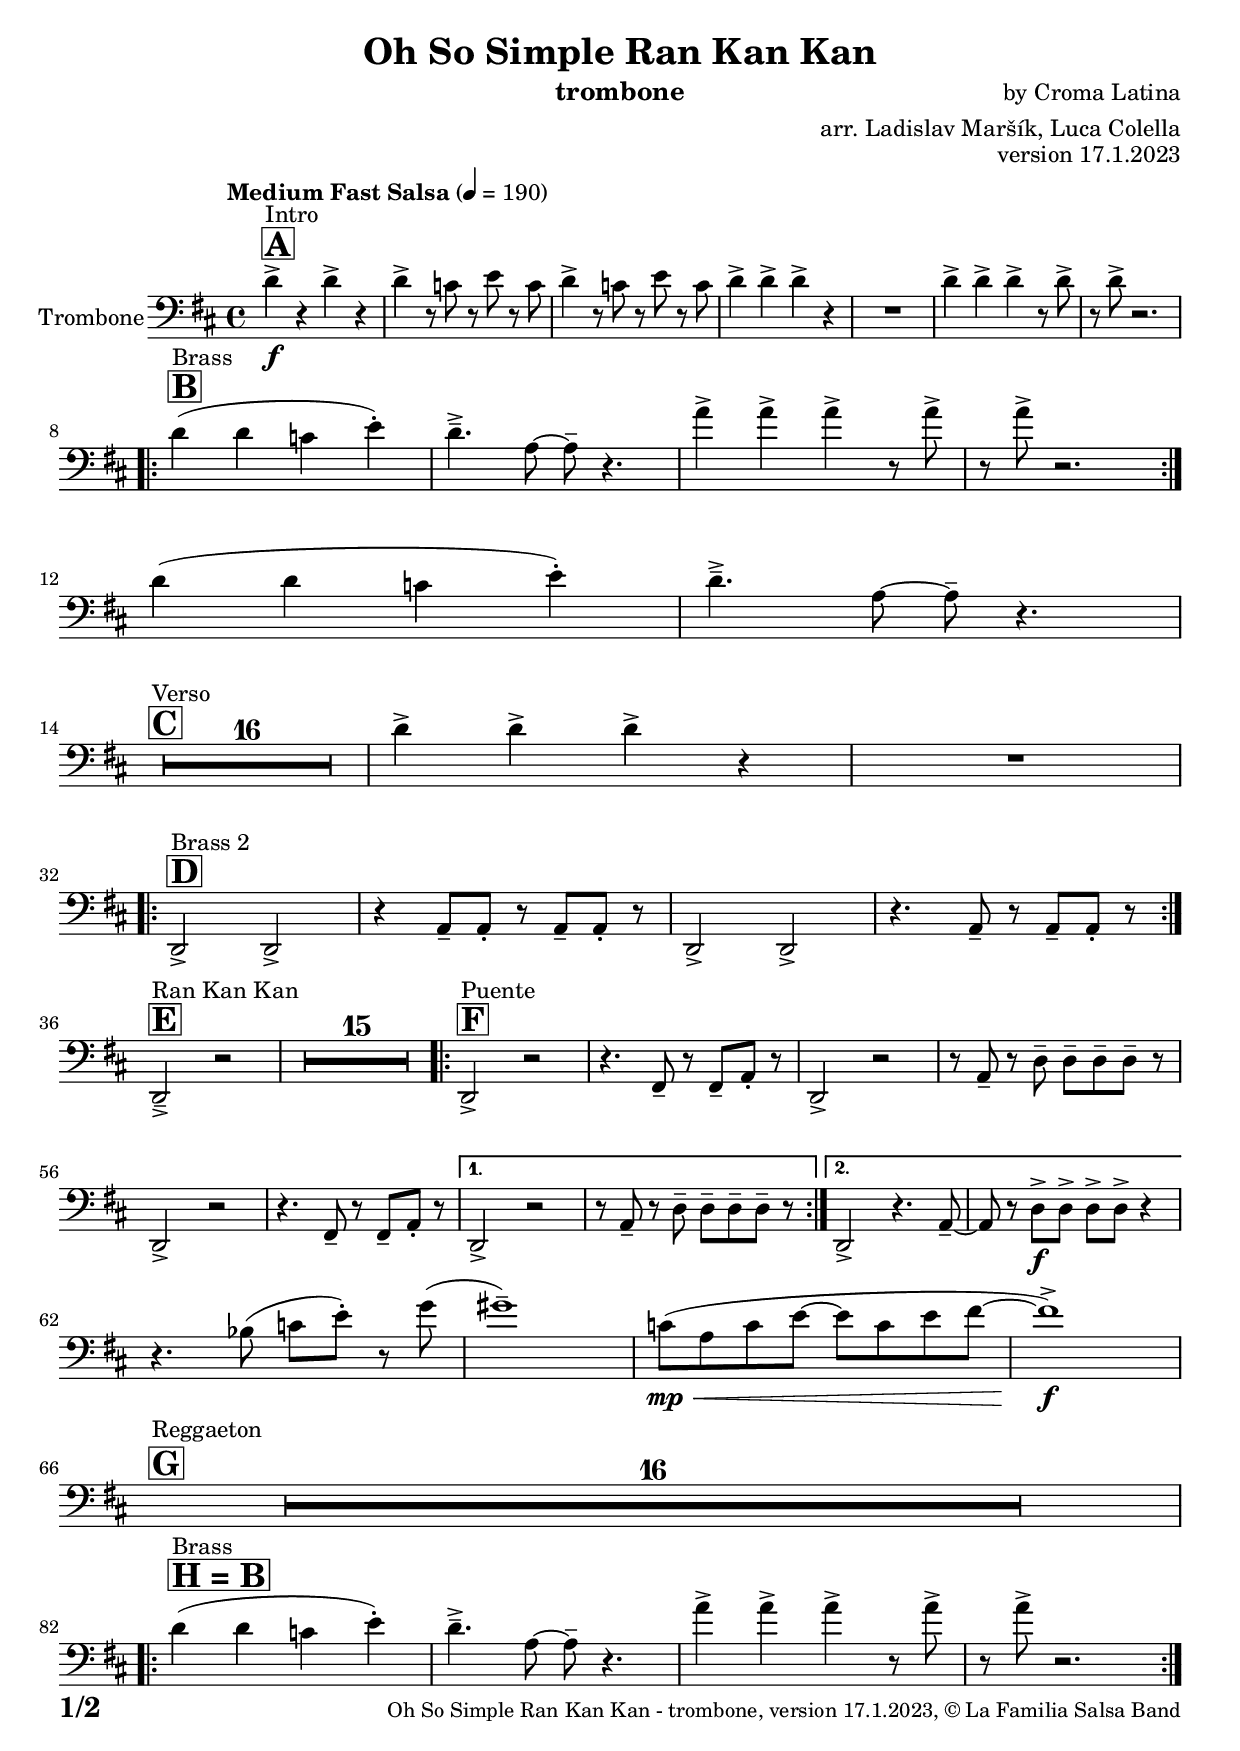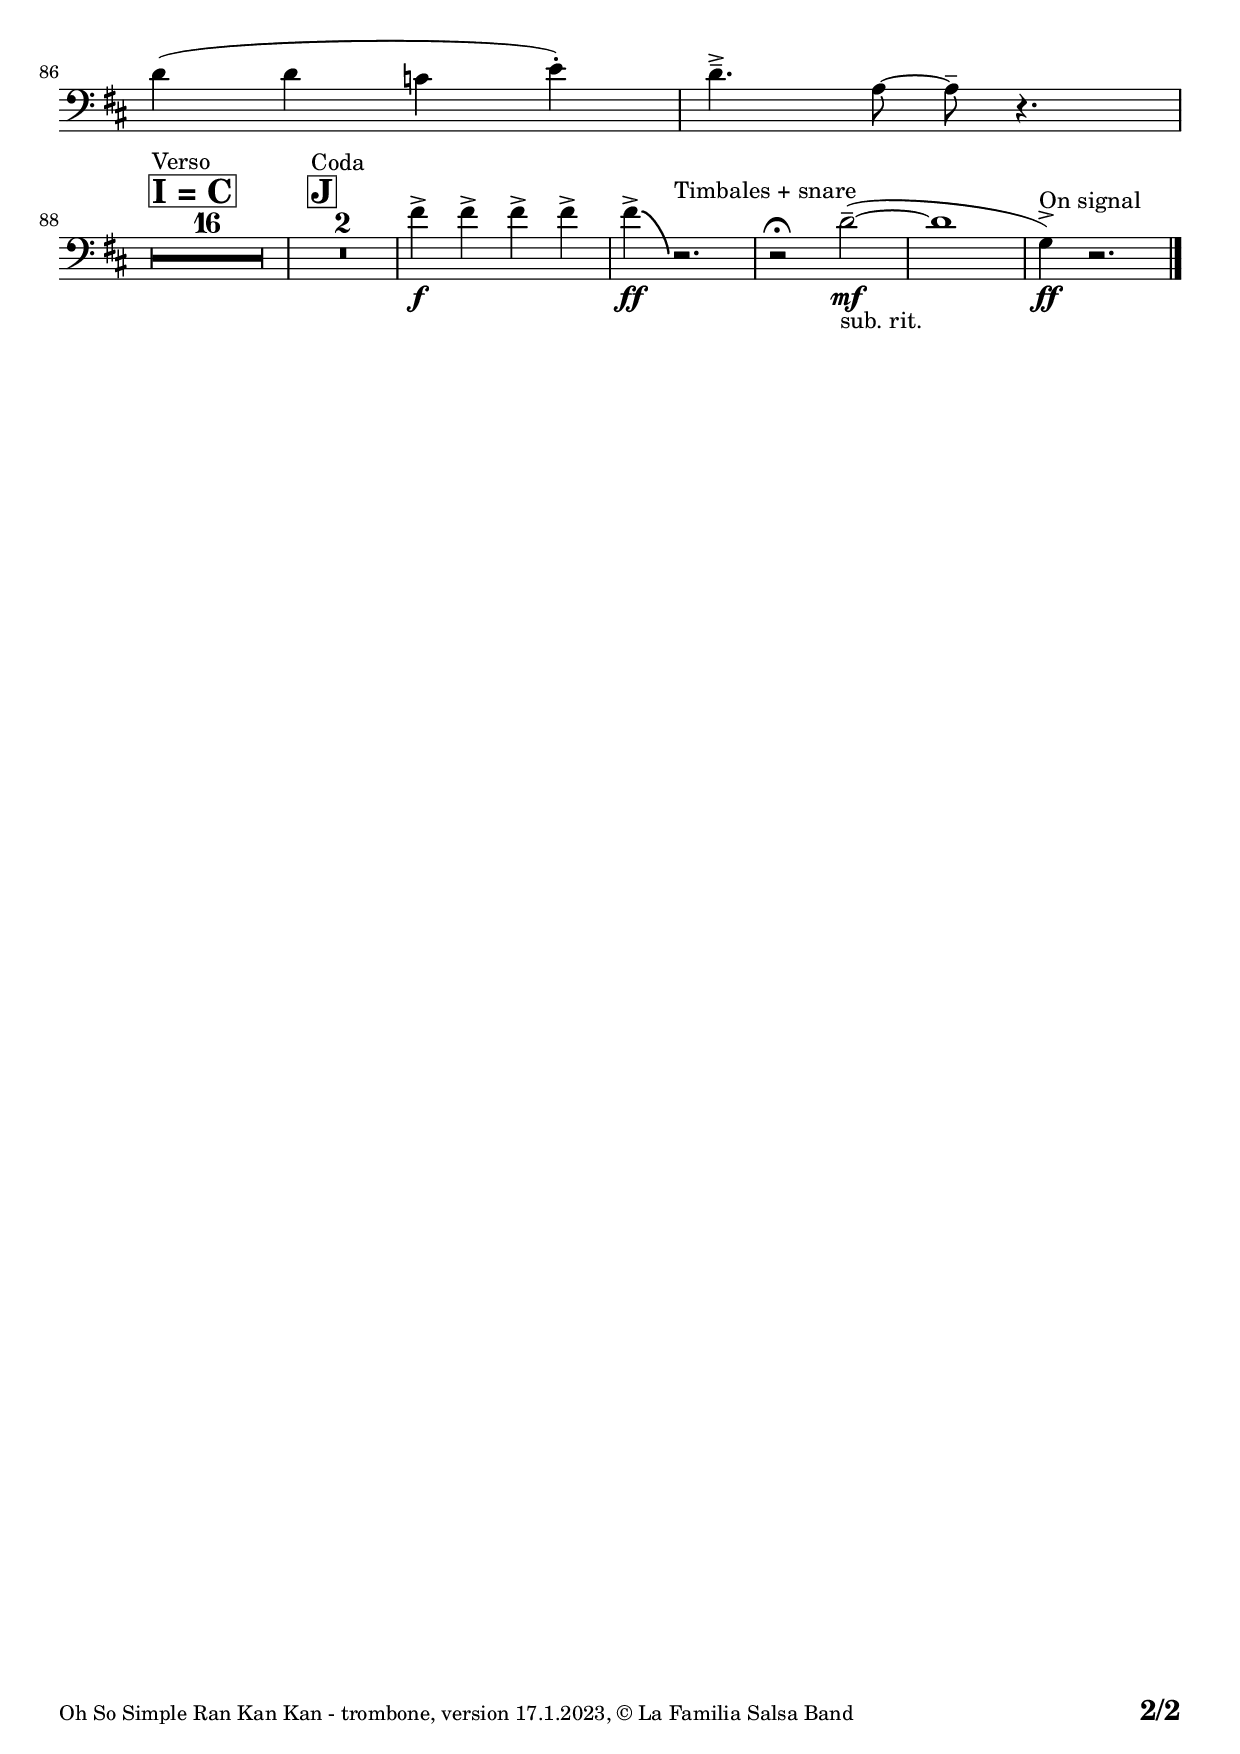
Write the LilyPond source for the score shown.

\version "2.24.0"

% Sheet revision 2022_09


\header {
  title = "Oh So Simple Ran Kan Kan"
  instrument = "trombone"
  composer = "by Croma Latina"
  arranger = "arr. Ladislav Maršík, Luca Colella"
  opus = "version 17.1.2023"
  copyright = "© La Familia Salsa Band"
}

inst =
#(define-music-function
  (string)
  (string?)
  #{ <>^\markup \abs-fontsize #16 \bold \box #string #})

makePercent = #(define-music-function (note) (ly:music?)
                 (make-music 'PercentEvent 'length (ly:music-length note)))

#(define (test-stencil grob text)
   (let* ((orig (ly:grob-original grob))
          (siblings (ly:spanner-broken-into orig)) ; have we been split?
          (refp (ly:grob-system grob))
          (left-bound (ly:spanner-bound grob LEFT))
          (right-bound (ly:spanner-bound grob RIGHT))
          (elts-L (ly:grob-array->list (ly:grob-object left-bound 'elements)))
          (elts-R (ly:grob-array->list (ly:grob-object right-bound 'elements)))
          (break-alignment-L
           (filter
            (lambda (elt) (grob::has-interface elt 'break-alignment-interface))
            elts-L))
          (break-alignment-R
           (filter
            (lambda (elt) (grob::has-interface elt 'break-alignment-interface))
            elts-R))
          (break-alignment-L-ext (ly:grob-extent (car break-alignment-L) refp X))
          (break-alignment-R-ext (ly:grob-extent (car break-alignment-R) refp X))
          (num
           (markup text))
          (num
           (if (or (null? siblings)
                   (eq? grob (car siblings)))
               num
               (make-parenthesize-markup num)))
          (num (grob-interpret-markup grob num))
          (num-stil-ext-X (ly:stencil-extent num X))
          (num-stil-ext-Y (ly:stencil-extent num Y))
          (num (ly:stencil-aligned-to num X CENTER))
          (num
           (ly:stencil-translate-axis
            num
            (+ (interval-length break-alignment-L-ext)
               (* 0.5
                  (- (car break-alignment-R-ext)
                     (cdr break-alignment-L-ext))))
            X))
          (bracket-L
           (markup
            #:path
            0.1 ; line-thickness
            `((moveto 0.5 ,(* 0.5 (interval-length num-stil-ext-Y)))
              (lineto ,(* 0.5
                          (- (car break-alignment-R-ext)
                             (cdr break-alignment-L-ext)
                             (interval-length num-stil-ext-X)))
                      ,(* 0.5 (interval-length num-stil-ext-Y)))
              (closepath)
              (rlineto 0.0
                       ,(if (or (null? siblings) (eq? grob (car siblings)))
                            -1.0 0.0)))))
          (bracket-R
           (markup
            #:path
            0.1
            `((moveto ,(* 0.5
                          (- (car break-alignment-R-ext)
                             (cdr break-alignment-L-ext)
                             (interval-length num-stil-ext-X)))
                      ,(* 0.5 (interval-length num-stil-ext-Y)))
              (lineto 0.5
                      ,(* 0.5 (interval-length num-stil-ext-Y)))
              (closepath)
              (rlineto 0.0
                       ,(if (or (null? siblings) (eq? grob (last siblings)))
                            -1.0 0.0)))))
          (bracket-L (grob-interpret-markup grob bracket-L))
          (bracket-R (grob-interpret-markup grob bracket-R))
          (num (ly:stencil-combine-at-edge num X LEFT bracket-L 0.4))
          (num (ly:stencil-combine-at-edge num X RIGHT bracket-R 0.4)))
     num))

#(define-public (Measure_attached_spanner_engraver context)
   (let ((span '())
         (finished '())
         (event-start '())
         (event-stop '()))
     (make-engraver
      (listeners ((measure-counter-event engraver event)
                  (if (= START (ly:event-property event 'span-direction))
                      (set! event-start event)
                      (set! event-stop event))))
      ((process-music trans)
       (if (ly:stream-event? event-stop)
           (if (null? span)
               (ly:warning "You're trying to end a measure-attached spanner but you haven't started one.")
               (begin (set! finished span)
                 (ly:engraver-announce-end-grob trans finished event-start)
                 (set! span '())
                 (set! event-stop '()))))
       (if (ly:stream-event? event-start)
           (begin (set! span (ly:engraver-make-grob trans 'MeasureCounter event-start))
             (set! event-start '()))))
      ((stop-translation-timestep trans)
       (if (and (ly:spanner? span)
                (null? (ly:spanner-bound span LEFT))
                (moment<=? (ly:context-property context 'measurePosition) ZERO-MOMENT))
           (ly:spanner-set-bound! span LEFT
                                  (ly:context-property context 'currentCommandColumn)))
       (if (and (ly:spanner? finished)
                (moment<=? (ly:context-property context 'measurePosition) ZERO-MOMENT))
           (begin
            (if (null? (ly:spanner-bound finished RIGHT))
                (ly:spanner-set-bound! finished RIGHT
                                       (ly:context-property context 'currentCommandColumn)))
            (set! finished '())
            (set! event-start '())
            (set! event-stop '()))))
      ((finalize trans)
       (if (ly:spanner? finished)
           (begin
            (if (null? (ly:spanner-bound finished RIGHT))
                (set! (ly:spanner-bound finished RIGHT)
                      (ly:context-property context 'currentCommandColumn)))
            (set! finished '())))
       (if (ly:spanner? span)
           (begin
            (ly:warning "I think there's a dangling measure-attached spanner :-(")
            (ly:grob-suicide! span)
            (set! span '())))))))

\layout {
  \context {
    \Staff
    \consists #Measure_attached_spanner_engraver
    \override MeasureCounter.font-encoding = #'latin1
    \override MeasureCounter.font-size = 0
    \override MeasureCounter.outside-staff-padding = 2
    \override MeasureCounter.outside-staff-horizontal-padding = #0
  }
}

repeatBracket = #(define-music-function
                  (parser location N note)
                  (number? ly:music?)
                  #{
                    \override Staff.MeasureCounter.stencil =
                    #(lambda (grob) (test-stencil grob #{ #(string-append(number->string N) "x") #} ))
                    \startMeasureCount
                    \repeat volta #N { $note }
                    \stopMeasureCount
                  #}
                  )

Trombone = \new Voice \relative c' {
  \set Staff.instrumentName = \markup {
    \center-align { "Trombone" }
  }
  \set Staff.midiInstrument = "trombone"
  \set Staff.midiMaximumVolume = #1.0

  \clef bass
  \key d \major
  \time 4/4
  \tempo "Medium Fast Salsa" 4 = 190
  
  \inst "A"
  s1*0 ^\markup { "Intro" }
  d4 \f -> r d -> r |
  d -> r8 c r e r c |
  d4 -> r8 c r e r c |
  d4 -> d -> d -> r |
  R1 |
  d4 -> d -> d -> r8 d -> |
  r d -> r2. | \break
  
  \inst "B"
  s1*0 ^\markup { "Brass" }
  \repeat volta 2 {
    d4 ( d c e -. ) |
    d4. \tenuto -> a8 ~ a \tenuto r4. |
    a'4 -> a -> a -> r8 a -> |
    r a -> r2. | \break 
  }
  d,4 ( d c e -. ) |
  d4. \tenuto -> a8 ~ a \tenuto r4. | \break

  \inst "C"
  s1*0 ^\markup { "Verso" }
  \set Score.skipBars = ##t R1*16 |

  d4 -> d -> d -> r |
  R1 | \break 
  
  \inst "D"
  s1*0 ^\markup { "Brass 2" }
  \repeat volta 2 {
    d,,2 -> d2 -> |
    r4 a'8 \tenuto a -. r a \tenuto a -. r  | 
    d,2 -> d2 -> |
    r4. a'8 \tenuto r a \tenuto a -. r  |  \break
  }

  \inst "E"
  s1*0 ^\markup { "Ran Kan Kan" }
  d,2 \tenuto -> r2 |
  \set Score.skipBars = ##t R1*15 |
  
  \inst "F"
  s1*0 ^\markup { "Puente" }
  \repeat volta 2 {
    d2 -> r2 |
    r4. fis8 \tenuto r fis \tenuto a -. r | 
    d,2 -> r2 |
    r8 a' \tenuto r d \tenuto d \tenuto d \tenuto d \tenuto r | 
    d,2 -> r2 |
    r4. fis8 \tenuto r fis \tenuto a -. r | 
  }
  
  \alternative {
    { 
      d,2 -> r2 |
      r8 a' \tenuto r d \tenuto d \tenuto d \tenuto d \tenuto r |
    }
    {
      d,2 -> r4. a'8 \tenuto ~ |
      a r d \f -> d -> d -> d -> r4 |
    } 
  } \break
  
  r4. bes'8 ( c e -. ) r g ( |
  gis1 ) \tenuto |
  
  c,8 ( \mp \< a c e ~ e c e fis ~ |
  fis1 ) \f -> | \break
  
  \inst "G"
  s1*0 ^\markup { "Reggaeton" }
  \set Score.skipBars = ##t R1*16 |  \break
  
  \inst "H = B"
  s1*0 ^\markup { "Brass" }
  \repeat volta 2 {
    d4 ( d c e -. ) |
    d4. \tenuto -> a8 ~ a \tenuto r4. |
    a'4 -> a -> a -> r8 a -> |
    r a -> r2. | \break 
  }
  d,4 ( d c e -. ) |
  d4. \tenuto -> a8 ~ a \tenuto r4. | \break

  \inst "I = C"
  s1*0 ^\markup { "Verso" }
  \set Score.skipBars = ##t R1*16 |
  
  \inst "J"
  s1*0 ^\markup { "Coda" }
  \set Score.skipBars = ##t R1*2
  fis'4 \f -> fis -> fis -> fis -> |
  fis4 \bendAfter #-8 -> \ff r2. ^\markup { "Timbales + snare" } |
  r2  \fermata d2 \tenuto \mf  ( ~ _\markup { "sub. rit." } |
  d1 | 
  g,4 ) ^\markup { "On signal" } \ff -> r2. |
  
  \label #'lastPage
  \bar "|."  
}

\score {
  \compressMMRests \new Staff \with {
    \consists "Volta_engraver"
  }
  {
    \Trombone
  }
  \layout {
    \context {
      \Score
      \remove "Volta_engraver"
    }
  }
}

\paper {
  system-system-spacing =
  #'((basic-distance . 14)
     (minimum-distance . 10)
     (padding . 1)
     (stretchability . 60))
  between-system-padding = #2
  bottom-margin = 5\mm

  print-page-number = ##t
  print-first-page-number = ##t
  oddHeaderMarkup = \markup \fill-line { " " }
  evenHeaderMarkup = \markup \fill-line { " " }
  oddFooterMarkup = \markup {
    \fill-line {
      \bold \fontsize #2
      \concat { \fromproperty #'page:page-number-string "/" \page-ref #'lastPage "0" "?" }

      \fontsize #-1
      \concat { \fromproperty #'header:title " - " \fromproperty #'header:instrument ", " \fromproperty #'header:opus ", " \fromproperty #'header:copyright }
    }
  }
  evenFooterMarkup = \markup {
    \fill-line {
      \fontsize #-1
      \concat { \fromproperty #'header:title " - " \fromproperty #'header:instrument ", " \fromproperty #'header:opus ", " \fromproperty #'header:copyright }

      \bold \fontsize #2
      \concat { \fromproperty #'page:page-number-string "/" \page-ref #'lastPage "0" "?" }
    }
  }
}